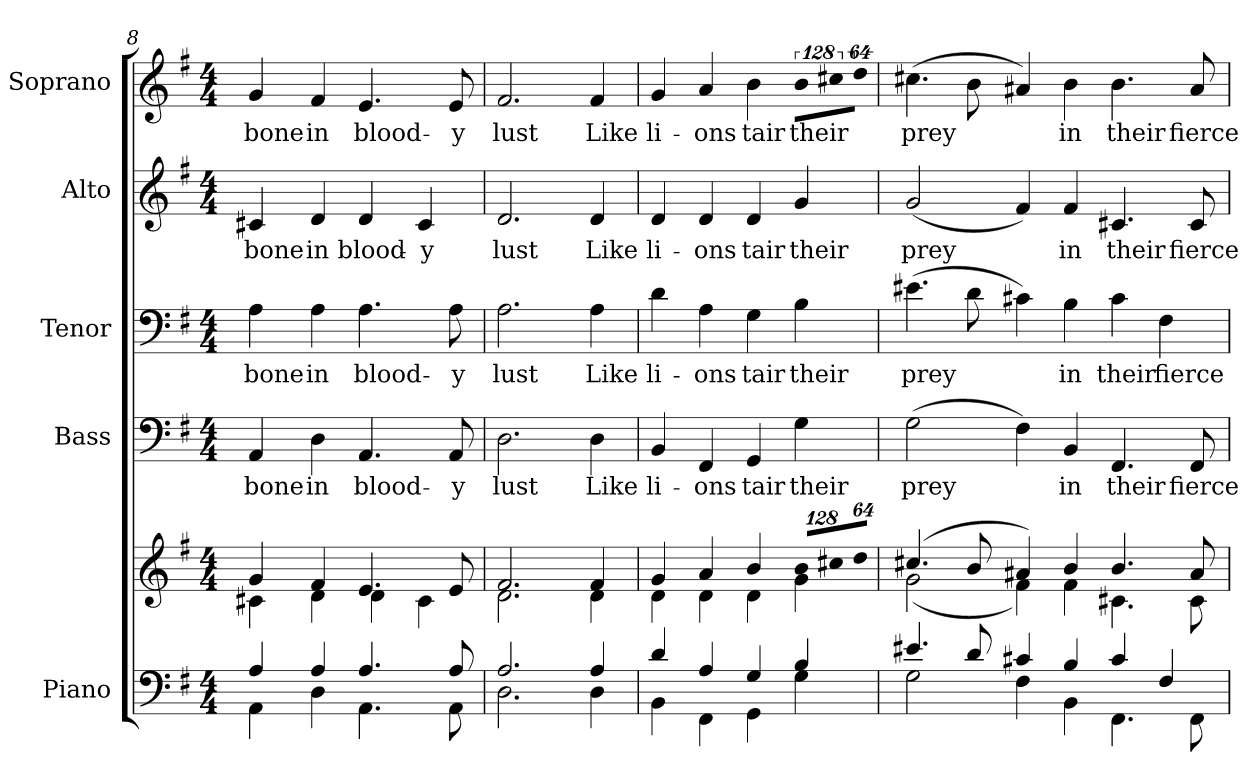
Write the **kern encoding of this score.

**kern	**kern	**kern	**text	**kern	**text	**kern	**text	**kern	**text
*part5	*part5	*part4	*part4	*part3	*part3	*part2	*part2	*part1	*part1
*staff6	*staff5	*staff4	*staff4	*staff3	*staff3	*staff2	*staff2	*staff1	*staff1
*I"Piano	*	*I"Bass	*	*I"Tenor	*	*I"Alto	*	*I"Soprano	*
*I'Pno.	*	*I'B.	*	*I'T.	*	*I'A.	*	*I'S.	*
*clefF4	*clefG2	*clefF4	*	*clefF4	*	*clefG2	*	*clefG2	*
*k[f#]	*k[f#]	*k[f#]	*	*k[f#]	*	*k[f#]	*	*k[f#]	*
*G:	*G:	*G:	*	*G:	*	*G:	*	*G:	*
*M4/4	*M4/4	*M4/4	*	*M4/4	*	*M4/4	*	*M4/4	*
=8	=8	=8	=8	=8	=8	=8	=8	=8	=8
*^	*^	*	*	*	*	*	*	*	*
!	!	!	!	!	!LO:LY:b:color=#000000	!	!	!	!	!	!
!	!	!	!	!	!	!	!LO:LY:b:color=#000000	!	!	!	!
!	!	!	!	!	!	!	!	!	!LO:LY:b:color=#000000	!	!
!	!	!	!	!	!	!	!	!	!	!	!LO:LY:b:color=#000000
4Ai/	4AAi\	4gi/	4c#Xi\	4AAi/	bone	4Ai\	bone	4c#Xi/	bone	4gi/	bone
!	!	!	!	!	!LO:LY:b:color=#000000	!	!	!	!	!	!
!	!	!	!	!	!	!	!LO:LY:b:color=#000000	!	!	!	!
!	!	!	!	!	!	!	!	!	!LO:LY:b:color=#000000	!	!
!	!	!	!	!	!	!	!	!	!	!	!LO:LY:b:color=#000000
4Ai/	4Di\	4f#i/	4di\	4Di\	in	4Ai\	in	4di/	in	4f#i/	in
!	!	!	!	!	!LO:LY:b:color=#000000	!	!	!	!	!	!
!	!	!	!	!	!	!	!LO:LY:b:color=#000000	!	!	!	!
!	!	!	!	!	!	!	!	!	!LO:LY:b:color=#000000	!	!
!	!	!	!	!	!	!	!	!	!	!	!LO:LY:b:color=#000000
4.Ai/	4.AAi\	4.ei/	4di\	4.AAi/	blood-	4.Ai\	blood-	4di/	blood-	4.ei/	blood-
!	!	!	!	!	!	!	!	!	!LO:LY:b:color=#000000	!	!
.	.	.	4c#i\	.	.	.	.	4c#i/	-y	.	.
!	!	!	!	!	!LO:LY:b:color=#000000	!	!	!	!	!	!
!	!	!	!	!	!	!	!LO:LY:b:color=#000000	!	!	!	!
!	!	!	!	!	!	!	!	!	!	!	!LO:LY:b:color=#000000
8Ai/	8AAi\	8ei/	.	8AAi/	-y	8Ai\	-y	.	.	8ei/	-y
!!LO:PB:g=z
=9	=9	=9	=9	=9	=9	=9	=9	=9	=9	=9	=9
!	!	!	!	!	!LO:LY:b:color=#000000	!	!	!	!	!	!
!	!	!	!	!	!	!	!LO:LY:b:color=#000000	!	!	!	!
!	!	!	!	!	!	!	!	!	!LO:LY:b:color=#000000	!	!
!	!	!	!	!	!	!	!	!	!	!	!LO:LY:b:color=#000000
2.Ai/	2.Di\	2.f#i/	2.di\	2.Di\	lust	2.Ai\	lust	2.di/	lust	2.f#i/	lust
!	!	!	!	!	!LO:LY:b:color=#000000	!	!	!	!	!	!
!	!	!	!	!	!	!	!LO:LY:b:color=#000000	!	!	!	!
!	!	!	!	!	!	!	!	!	!LO:LY:b:color=#000000	!	!
!	!	!	!	!	!	!	!	!	!	!	!LO:LY:b:color=#000000
4Ai/	4Di\	4f#i/	4di\	4Di\	Like	4Ai\	Like	4di/	Like	4f#i/	Like
=10	=10	=10	=10	=10	=10	=10	=10	=10	=10	=10	=10
!	!	!	!	!	!LO:LY:b:color=#000000	!	!	!	!	!	!
!	!	!	!	!	!	!	!LO:LY:b:color=#000000	!	!	!	!
!	!	!	!	!	!	!	!	!	!LO:LY:b:color=#000000	!	!
!	!	!	!	!	!	!	!	!	!	!	!LO:LY:b:color=#000000
4di/	4BBi\	4gi/	4di\	4BBi/	li-	4di\	li-	4di/	li-	4gi/	li-
!	!	!	!	!	!LO:LY:b:color=#000000	!	!	!	!	!	!
!	!	!	!	!	!	!	!LO:LY:b:color=#000000	!	!	!	!
!	!	!	!	!	!	!	!	!	!LO:LY:b:color=#000000	!	!
!	!	!	!	!	!	!	!	!	!	!	!LO:LY:b:color=#000000
4Ai/	4FF#i\	4ai/	4di\	4FF#i/	-ons	4Ai\	-ons	4di/	-ons	4ai/	-ons
!	!	!	!	!	!LO:LY:b:color=#000000	!	!	!	!	!	!
!	!	!	!	!	!	!	!LO:LY:b:color=#000000	!	!	!	!
!	!	!	!	!	!	!	!	!	!LO:LY:b:color=#000000	!	!
!	!	!	!	!	!	!	!	!	!	!	!LO:LY:b:color=#000000
4Gi/	4GGi\	4bi/	4di\	4GGi/	tair	4Gi\	tair	4di/	tair	4bi\	tair
*	*	*Xbrackettup	*	*	*	*	*	*	*	*	*
!	!	!LO:N:vis=8	!	!	!	!	!	!	!	!	!
!	!	!	!	!	!LO:LY:b:color=#000000	!	!	!	!	!	!
!	!	!	!	!	!	!	!LO:LY:b:color=#000000	!	!	!	!
!	!	!	!	!	!	!	!	!	!LO:LY:b:color=#000000	!LO:N:vis=8	!
!	!	!	!	!	!	!	!	!	!	!	!LO:LY:b:color=#000000
4Bi/	4Gi\	1024%85bi/L	4gi\	4Gi\	their	4Bi\	their	4gi/	their	1024%85bi\L	their
!	!	!LO:N:vis=8	!	!	!	!	!	!	!	!LO:N:vis=8	!
.	.	1024%85cc#Xi/	.	.	.	.	.	.	.	1024%85cc#Xi\	.
!	!	!LO:N:vis=8	!	!	!	!	!	!	!	!LO:N:vis=8	!
.	.	512%43ddi/J	.	.	.	.	.	.	.	512%43ddi\J	.
!!LO:PB:g=z
=11	=11	=11	=11	=11	=11	=11	=11	=11	=11	=11	=11
!	!	!	!	!	!LO:LY:b:color=#000000	!	!	!	!	!	!
!	!	!	!	!	!	!	!LO:LY:b:color=#000000	!	!	!	!
!	!	!	!	!	!	!	!	!	!LO:LY:b:color=#000000	!	!
!	!	!	!	!	!	!	!	!	!	!	!LO:LY:b:color=#000000
4.e#Xi/	2Gi\	(4.cc#Xi/	(2gi\	(2Gi\	prey	(4.e#Xi\	prey	(2gi/	prey	(4.cc#Xi\	prey
8di/	.	8bi/	.	.	.	8di\	.	.	.	8bi\	.
4c#Xi/	4F#i\	4a#Xi/)	4f#i\)	4F#i\)	.	4c#Xi\)	.	4f#i/)	.	4a#Xi/)	.
!	!	!	!	!	!LO:LY:b:color=#000000	!	!	!	!	!	!
!	!	!	!	!	!	!	!LO:LY:b:color=#000000	!	!	!	!
!	!	!	!	!	!	!	!	!	!LO:LY:b:color=#000000	!	!
!	!	!	!	!	!	!	!	!	!	!	!LO:LY:b:color=#000000
4Bi/	4BBi\	4bi/	4f#i\	4BBi/	in	4Bi\	in	4f#i/	in	4bi\	in
!	!	!	!	!	!LO:LY:b:color=#000000	!	!	!	!	!	!
!	!	!	!	!	!	!	!LO:LY:b:color=#000000	!	!	!	!
!	!	!	!	!	!	!	!	!	!LO:LY:b:color=#000000	!	!
!	!	!	!	!	!	!	!	!	!	!	!LO:LY:b:color=#000000
4c#i/	4.FF#i\	4.bi/	4.c#Xi\	4.FF#i/	their	4c#i\	their	4.c#Xi/	their	4.bi\	their
!	!	!	!	!	!	!	!LO:LY:b:color=#000000	!	!	!	!
4F#i/	.	.	.	.	.	4F#i\	fierce	.	.	.	.
!	!	!	!	!	!LO:LY:b:color=#000000	!	!	!	!	!	!
!	!	!	!	!	!	!	!	!	!LO:LY:b:color=#000000	!	!
!	!	!	!	!	!	!	!	!	!	!	!LO:LY:b:color=#000000
.	8FF#i\	8a#i/	8c#i\	8FF#i/	fierce	.	.	8c#i/	fierce	8a#i/	fierce
*v	*v	*	*	*	*	*	*	*	*	*	*
*	*v	*v	*	*	*	*	*	*	*	*
=	=	=	=	=	=	=	=	=	=
*-	*-	*-	*-	*-	*-	*-	*-	*-	*-
